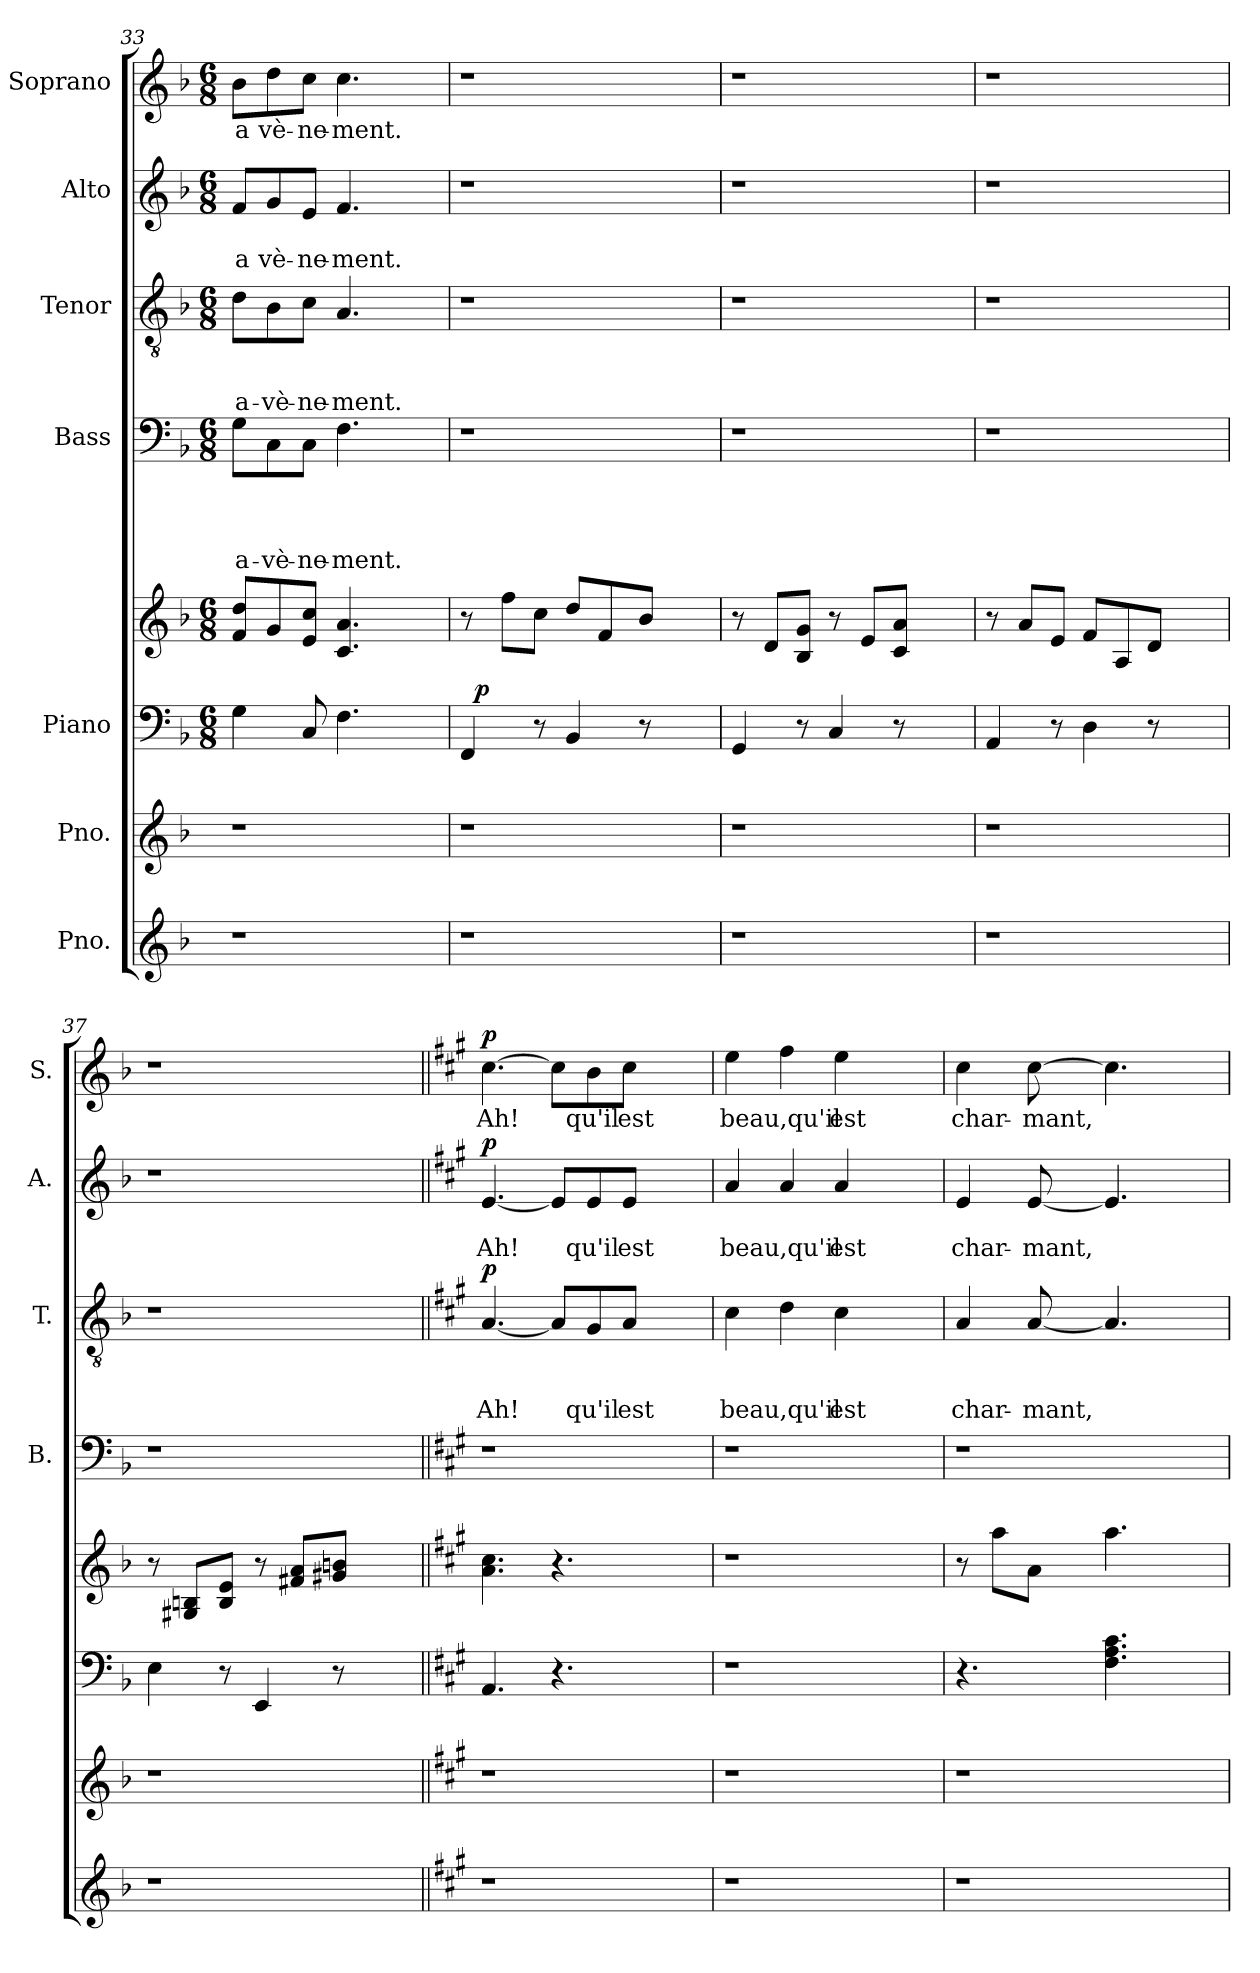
**kern	**kern	**kern	**kern	**dynam	**kern	**text	**text	**text	**text	**kern	**text	**text	**text	**dynam	**kern	**text	**text	**dynam	**kern	**text	**dynam
*part7	*part6	*part5	*part5	*part5	*part4	*part4	*part4	*part4	*part4	*part3	*part3	*part3	*part3	*part3	*part2	*part2	*part2	*part2	*part1	*part1	*part1
*staff8	*staff7	*staff6	*staff5	*staff5/6	*staff4	*staff4	*staff4	*staff4	*staff4	*staff3	*staff3	*staff3	*staff3	*staff3	*staff2	*staff2	*staff2	*staff2	*staff1	*staff1	*staff1
*I"Pno.	*I"Pno.	*I"Piano	*	*	*I"Bass	*	*	*	*	*I"Tenor	*	*	*	*	*I"Alto	*	*	*	*I"Soprano	*	*
*	*	*	*	*	*I'B.	*	*	*	*	*I'T.	*	*	*	*	*I'A.	*	*	*	*I'S.	*	*
*clefG2	*clefG2	*clefF4	*clefG2	*	*clefF4	*	*	*	*	*clefGv2	*	*	*	*	*clefG2	*	*	*	*clefG2	*	*
*k[b-]	*k[b-]	*k[b-]	*k[b-]	*	*k[b-]	*	*	*	*	*k[b-]	*	*	*	*	*k[b-]	*	*	*	*k[b-]	*	*
*F:	*F:	*F:	*F:	*	*F:	*	*	*	*	*F:	*	*	*	*	*F:	*	*	*	*F:	*	*
*	*	*M6/8	*M6/8	*	*M6/8	*	*	*	*	*M6/8	*	*	*	*	*M6/8	*	*	*	*M6/8	*	*
=33	=33	=33	=33	=33	=33	=33	=33	=33	=33	=33	=33	=33	=33	=33	=33	=33	=33	=33	=33	=33	=33
!	!	!	!	!	!	!	!	!	!LO:LY:b	!	!	!	!LO:LY:b	!	!	!	!LO:LY:b	!	!	!LO:LY:b	!
1r	1r	4G\	8f/ 8dd/L	.	8G\L	.	.	.	a-	8d\L	.	.	a-	.	8f/L	.	a	.	8b-\L	a	.
!	!	!	!	!	!	!	!	!	!LO:LY:b	!	!	!	!LO:LY:b	!	!	!	!LO:LY:b	!	!	!LO:LY:b	!
.	.	.	8g/	.	8C\	.	.	.	-vè-	8B-\	.	.	-vè-	.	8g/	.	vè-	.	8dd\	vè-	.
!	!	!	!	!	!	!	!	!	!LO:LY:b:rj	!	!	!	!LO:LY:b:rj	!	!	!	!LO:LY:b	!	!	!LO:LY:b	!
.	.	8C/	8e/ 8cc/J	.	8C\J	.	.	.	-ne-	8c\J	.	.	-ne-	.	8e/J	.	-ne-	.	8cc\J	-ne-	.
!	!	!	!	!	!	!	!	!	!LO:LY:b	!	!	!	!LO:LY:b	!	!	!	!LO:LY:b	!	!	!LO:LY:b	!
.	.	4.F\	4.c/ 4.a/	.	4.F\	.	.	.	-ment.	4.A/	.	.	-ment.	.	4.f/	.	-ment.	.	4.cc\	-ment.	.
.	.	4ryy	4ryy	.	4ryy	.	.	.	.	4ryy	.	.	.	.	4ryy	.	.	.	4ryy	.	.
=34	=34	=34	=34	=34	=34	=34	=34	=34	=34	=34	=34	=34	=34	=34	=34	=34	=34	=34	=34	=34	=34
!	!	!	!	!	!LO:N:vis=1	!	!	!	!	!LO:N:vis=1	!	!	!	!	!LO:N:vis=1	!	!	!	!LO:N:vis=1	!	!
*	*	*^	*	*	*	*	*	*	*	*	*	*	*	*	*	*	*	*	*	*	*
1r	1r	4FF/	32ryy	8r	.	2.r	.	.	.	.	2.r	.	.	.	.	2.r	.	.	.	2.r	.	.
!	!	!	!	!	!LO:DY:a=2	!	!	!	!	!	!	!	!	!	!	!	!	!	!	!	!	!
.	.	.	2ryy	.	p	.	.	.	.	.	.	.	.	.	.	.	.	.	.	.	.	.
.	.	.	.	8ff\L	.	.	.	.	.	.	.	.	.	.	.	.	.	.	.	.	.	.
.	.	8r	.	8cc\J	.	.	.	.	.	.	.	.	.	.	.	.	.	.	.	.	.	.
.	.	4BB-/	.	8dd/L	.	.	.	.	.	.	.	.	.	.	.	.	.	.	.	.	.	.
.	.	.	.	8f/	.	.	.	.	.	.	.	.	.	.	.	.	.	.	.	.	.	.
.	.	.	4...ryy	.	.	.	.	.	.	.	.	.	.	.	.	.	.	.	.	.	.	.
.	.	8r	.	8b-/J	.	.	.	.	.	.	.	.	.	.	.	.	.	.	.	.	.	.
.	.	4ryy	.	4ryy	.	4ryy	.	.	.	.	4ryy	.	.	.	.	4ryy	.	.	.	4ryy	.	.
=35	=35	=35	=35	=35	=35	=35	=35	=35	=35	=35	=35	=35	=35	=35	=35	=35	=35	=35	=35	=35	=35	=35
!	!	!	!	!	!	!LO:N:vis=1	!	!	!	!	!LO:N:vis=1	!	!	!	!	!LO:N:vis=1	!	!	!	!LO:N:vis=1	!	!
*	*	*v	*v	*	*	*	*	*	*	*	*	*	*	*	*	*	*	*	*	*	*	*
1r	1r	4GG/	8r	.	2.r	.	.	.	.	2.r	.	.	.	.	2.r	.	.	.	2.r	.	.
.	.	.	8d/L	.	.	.	.	.	.	.	.	.	.	.	.	.	.	.	.	.	.
.	.	8r	8B-/ 8g/J	.	.	.	.	.	.	.	.	.	.	.	.	.	.	.	.	.	.
.	.	4C/	8r	.	.	.	.	.	.	.	.	.	.	.	.	.	.	.	.	.	.
.	.	.	8e/L	.	.	.	.	.	.	.	.	.	.	.	.	.	.	.	.	.	.
.	.	8r	8c/ 8a/J	.	.	.	.	.	.	.	.	.	.	.	.	.	.	.	.	.	.
.	.	4ryy	4ryy	.	4ryy	.	.	.	.	4ryy	.	.	.	.	4ryy	.	.	.	4ryy	.	.
=36	=36	=36	=36	=36	=36	=36	=36	=36	=36	=36	=36	=36	=36	=36	=36	=36	=36	=36	=36	=36	=36
!	!	!	!	!	!LO:N:vis=1	!	!	!	!	!LO:N:vis=1	!	!	!	!	!LO:N:vis=1	!	!	!	!LO:N:vis=1	!	!
1r	1r	4AA/	8r	.	2.r	.	.	.	.	2.r	.	.	.	.	2.r	.	.	.	2.r	.	.
.	.	.	8a/L	.	.	.	.	.	.	.	.	.	.	.	.	.	.	.	.	.	.
.	.	8r	8e/J	.	.	.	.	.	.	.	.	.	.	.	.	.	.	.	.	.	.
.	.	4D\	8f/L	.	.	.	.	.	.	.	.	.	.	.	.	.	.	.	.	.	.
.	.	.	8A/	.	.	.	.	.	.	.	.	.	.	.	.	.	.	.	.	.	.
.	.	8r	8d/J	.	.	.	.	.	.	.	.	.	.	.	.	.	.	.	.	.	.
.	.	4ryy	4ryy	.	4ryy	.	.	.	.	4ryy	.	.	.	.	4ryy	.	.	.	4ryy	.	.
!!LO:PB:g=z
=37	=37	=37	=37	=37	=37	=37	=37	=37	=37	=37	=37	=37	=37	=37	=37	=37	=37	=37	=37	=37	=37
!	!	!	!	!	!LO:N:vis=1	!	!	!	!	!LO:N:vis=1	!	!	!	!	!LO:N:vis=1	!	!	!	!LO:N:vis=1	!	!
1r	1r	4E\	8r	.	2.r	.	.	.	.	2.r	.	.	.	.	2.r	.	.	.	2.r	.	.
.	.	.	8G#X/ 8Bn/L	.	.	.	.	.	.	.	.	.	.	.	.	.	.	.	.	.	.
.	.	8r	8B/ 8e/J	.	.	.	.	.	.	.	.	.	.	.	.	.	.	.	.	.	.
.	.	4EE/	8r	.	.	.	.	.	.	.	.	.	.	.	.	.	.	.	.	.	.
.	.	.	8f#X/ 8a/L	.	.	.	.	.	.	.	.	.	.	.	.	.	.	.	.	.	.
.	.	8r	8g#X/ 8bn/J	.	.	.	.	.	.	.	.	.	.	.	.	.	.	.	.	.	.
.	.	4ryy	4ryy	.	4ryy	.	.	.	.	4ryy	.	.	.	.	4ryy	.	.	.	4ryy	.	.
=38||	=38||	=38||	=38||	=38||	=38||	=38||	=38||	=38||	=38||	=38||	=38||	=38||	=38||	=38||	=38||	=38||	=38||	=38||	=38||	=38||	=38||
*k[f#c#g#]	*k[f#c#g#]	*k[f#c#g#]	*k[f#c#g#]	*	*k[f#c#g#]	*	*	*	*	*k[f#c#g#]	*	*	*	*	*k[f#c#g#]	*	*	*	*k[f#c#g#]	*	*
*A:	*A:	*A:	*A:	*	*A:	*	*	*	*	*A:	*	*	*	*	*A:	*	*	*	*A:	*	*
!	!	!	!	!	!LO:N:vis=1	!	!	!	!	!	!	!	!LO:LY:b	!LO:DY:a	!	!	!LO:LY:b	!LO:DY:a	!	!LO:LY:b	!LO:DY:a
1r	1r	4.AA/	4.a\ 4.cc#\	.	2.r	.	.	.	.	[<4.A/	.	.	Ah!	p	[<4.e/	.	Ah!	p	[>4.cc#\	Ah!	p
.	.	4.r	4.r	.	.	.	.	.	.	8A/L]	.	.	.	.	8e/L]	.	.	.	8cc#\L]	.	.
!	!	!	!	!	!	!	!	!	!	!	!	!	!LO:LY:b	!	!	!	!LO:LY:b	!	!	!LO:LY:b	!
.	.	.	.	.	.	.	.	.	.	8G#/	.	.	qu'il	.	8e/	.	qu'il	.	8b\	qu'il	.
!	!	!	!	!	!	!	!	!	!	!	!	!	!LO:LY:b	!	!	!	!LO:LY:b	!	!	!LO:LY:b	!
.	.	.	.	.	.	.	.	.	.	8A/J	.	.	est	.	8e/J	.	est	.	8cc#\J	est	.
.	.	4ryy	4ryy	.	4ryy	.	.	.	.	4ryy	.	.	.	.	4ryy	.	.	.	4ryy	.	.
=39	=39	=39	=39	=39	=39	=39	=39	=39	=39	=39	=39	=39	=39	=39	=39	=39	=39	=39	=39	=39	=39
!	!	!LO:N:vis=1	!LO:N:vis=1	!	!LO:N:vis=1	!	!	!	!	!	!	!	!LO:LY:b	!	!	!	!LO:LY:b	!	!	!LO:LY:b	!
1r	1r	2.r	2.r	.	2.r	.	.	.	.	4c#\	.	.	beau,qu'il	.	4a/	.	beau,qu'il	.	4ee\	beau,qu'il	.
.	.	.	.	.	.	.	.	.	.	4d\	.	.	.	.	4a/	.	.	.	4ff#\	.	.
!	!	!	!	!	!	!	!	!	!	!	!	!	!LO:LY:b	!	!	!	!LO:LY:b	!	!	!LO:LY:b	!
.	.	.	.	.	.	.	.	.	.	4c#\	.	.	est	.	4a/	.	est	.	4ee\	est	.
.	.	4ryy	4ryy	.	4ryy	.	.	.	.	4ryy	.	.	.	.	4ryy	.	.	.	4ryy	.	.
=40	=40	=40	=40	=40	=40	=40	=40	=40	=40	=40	=40	=40	=40	=40	=40	=40	=40	=40	=40	=40	=40
!	!	!	!	!	!LO:N:vis=1	!	!	!	!	!	!	!	!LO:LY:b	!	!	!	!LO:LY:b	!	!	!LO:LY:b	!
1r	1r	4.r	8r	.	2.r	.	.	.	.	4A/	.	.	char-	.	4e/	.	char-	.	4cc#\	char-	.
.	.	.	8aa\L	.	.	.	.	.	.	.	.	.	.	.	.	.	.	.	.	.	.
!	!	!	!	!	!	!	!	!	!	!	!	!	!LO:LY:b	!	!	!	!LO:LY:b	!	!	!LO:LY:b	!
.	.	.	8a\J	.	.	.	.	.	.	[<8A/	.	.	-mant,	.	[<8e/	.	-mant,	.	[>8cc#\	-mant,	.
.	.	4.F#\ 4.A\ 4.c#\	4.aa\	.	.	.	.	.	.	4.A/]	.	.	.	.	4.e/]	.	.	.	4.cc#\]	.	.
.	.	4ryy	4ryy	.	4ryy	.	.	.	.	4ryy	.	.	.	.	4ryy	.	.	.	4ryy	.	.
=	=	=	=	=	=	=	=	=	=	=	=	=	=	=	=	=	=	=	=	=	=
*-	*-	*-	*-	*-	*-	*-	*-	*-	*-	*-	*-	*-	*-	*-	*-	*-	*-	*-	*-	*-	*-
